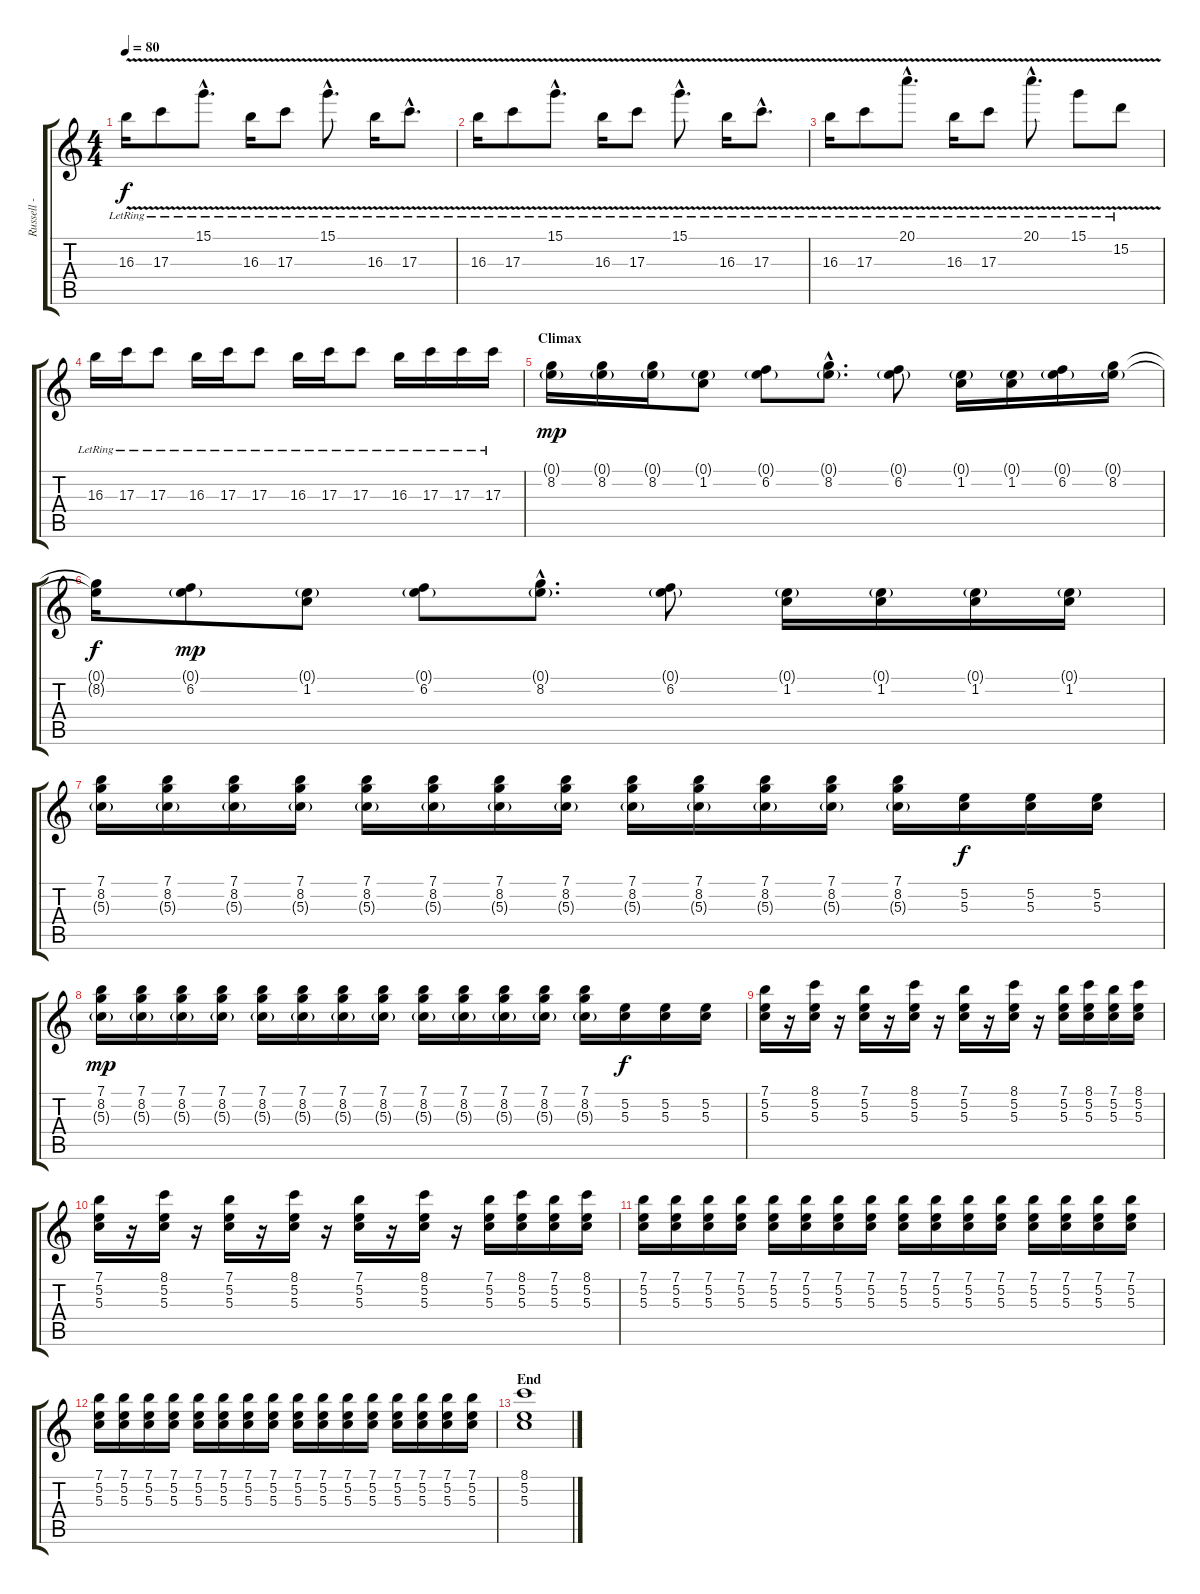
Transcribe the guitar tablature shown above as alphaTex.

\track ("Russell - Guitar" "Russell - ") {instrument electricguitarjazz}
\staff {score tabs}
\tuning (E4 B3 G3 D3 A2 E2) {hide}
\ts (4 4)
\tempo 80
\clef g2
\ks c
16.3{v lr}.16{dy f} 17.3{v lr}.8 15.1{v hac lr}.8{d} 16.3{v lr}.16 17.3{v lr}.8 15.1{v hac lr}.8{d} 16.3{v lr}.16 17.3{v hac lr}.8{d} |
16.3{v lr}.16 17.3{v lr}.8 15.1{v hac lr}.8{d} 16.3{v lr}.16 17.3{v lr}.8 15.1{v hac lr}.8{d} 16.3{v lr}.16 17.3{v hac lr}.8{d} |
16.3{v lr}.16 17.3{v lr}.8 20.1{v hac lr}.8{d} 16.3{v lr}.16 17.3{v lr}.8 20.1{v hac lr}.8{d} 15.1{v lr}.8 15.2{v lr}.8 |
16.3{lr}.16 17.3{lr}.16 17.3{lr}.8 16.3{lr}.16 17.3{lr}.16 17.3{lr}.8 16.3{lr}.16 17.3{lr}.16 17.3{lr}.8 16.3{lr}.16 17.3{lr}.16 17.3{lr}.16 17.3{lr}.16 |
\section ("" "Climax")
(0.1{g} 8.2).16{dy mp volume 14 balance 8 instrument overdrivenguitar} (0.1{g} 8.2).16 (0.1{g} 8.2).16 (0.1{g} 1.2).8 (0.1{g} 6.2).8 (0.1{g hac} 8.2{hac}).8{d} (0.1{g} 6.2).8 (0.1{g} 1.2).16 (0.1{g} 1.2).16 (0.1{g} 6.2).16 (0.1{g} 8.2).16 |
(0.1{t} 8.2{t}).16{dy f} (0.1{g} 6.2).8{dy mp} (0.1{g} 1.2).8 (0.1{g} 6.2).8 (0.1{g hac} 8.2{hac}).8{d} (0.1{g} 6.2).8 (0.1{g} 1.2).16 (0.1{g} 1.2).16 (0.1{g} 1.2).16 (0.1{g} 1.2).16 |
(7.1 8.2 5.3{g}).16 (7.1 8.2 5.3{g}).16 (7.1 8.2 5.3{g}).16 (7.1 8.2 5.3{g}).16 (7.1 8.2 5.3{g}).16 (7.1 8.2 5.3{g}).16 (7.1 8.2 5.3{g}).16 (7.1 8.2 5.3{g}).16 (7.1 8.2 5.3{g}).16 (7.1 8.2 5.3{g}).16 (7.1 8.2 5.3{g}).16 (7.1 8.2 5.3{g}).16 (7.1 8.2 5.3{g}).16 (5.2 5.3).16{dy f} (5.2 5.3).16 (5.2 5.3).16 |
(7.1 8.2 5.3{g}).16{dy mp} (7.1 8.2 5.3{g}).16 (7.1 8.2 5.3{g}).16 (7.1 8.2 5.3{g}).16 (7.1 8.2 5.3{g}).16 (7.1 8.2 5.3{g}).16 (7.1 8.2 5.3{g}).16 (7.1 8.2 5.3{g}).16 (7.1 8.2 5.3{g}).16 (7.1 8.2 5.3{g}).16 (7.1 8.2 5.3{g}).16 (7.1 8.2 5.3{g}).16 (7.1 8.2 5.3{g}).16 (5.2 5.3).16{dy f} (5.2 5.3).16 (5.2 5.3).16 |
(7.1 5.2 5.3).16 r.16 (8.1 5.2 5.3).16 r.16 (7.1 5.2 5.3).16 r.16 (8.1 5.2 5.3).16 r.16 (7.1 5.2 5.3).16 r.16 (8.1 5.2 5.3).16 r.16 (7.1 5.2 5.3).16 (8.1 5.2 5.3).16 (7.1 5.2 5.3).16 (8.1 5.2 5.3).16 |
(7.1 5.2 5.3).16 r.16 (8.1 5.2 5.3).16 r.16 (7.1 5.2 5.3).16 r.16 (8.1 5.2 5.3).16 r.16 (7.1 5.2 5.3).16 r.16 (8.1 5.2 5.3).16 r.16 (7.1 5.2 5.3).16 (8.1 5.2 5.3).16 (7.1 5.2 5.3).16 (8.1 5.2 5.3).16 |
(7.1 5.2 5.3).16 (7.1 5.2 5.3).16 (7.1 5.2 5.3).16 (7.1 5.2 5.3).16 (7.1 5.2 5.3).16 (7.1 5.2 5.3).16 (7.1 5.2 5.3).16 (7.1 5.2 5.3).16 (7.1 5.2 5.3).16 (7.1 5.2 5.3).16 (7.1 5.2 5.3).16 (7.1 5.2 5.3).16 (7.1 5.2 5.3).16 (7.1 5.2 5.3).16 (7.1 5.2 5.3).16 (7.1 5.2 5.3).16 |
(7.1 5.2 5.3).16 (7.1 5.2 5.3).16 (7.1 5.2 5.3).16 (7.1 5.2 5.3).16 (7.1 5.2 5.3).16 (7.1 5.2 5.3).16 (7.1 5.2 5.3).16 (7.1 5.2 5.3).16 (7.1 5.2 5.3).16 (7.1 5.2 5.3).16 (7.1 5.2 5.3).16 (7.1 5.2 5.3).16 (7.1 5.2 5.3).16 (7.1 5.2 5.3).16 (7.1 5.2 5.3).16 (7.1 5.2 5.3).16 |
\section ("" "End")
(8.1 5.2 5.3).1
